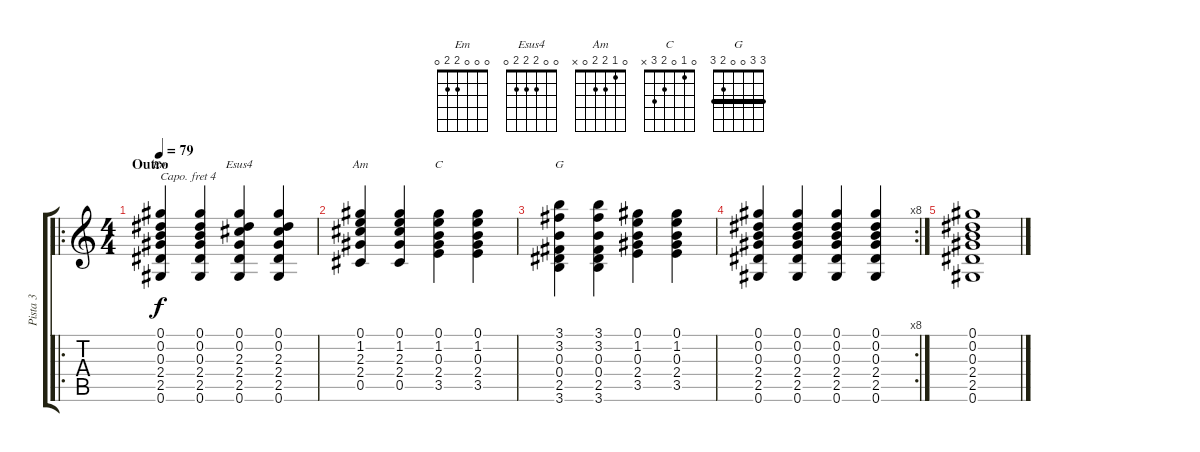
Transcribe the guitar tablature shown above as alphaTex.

\track ("Pista 3" "Pista 3") {instrument electricguitarjazz}
\staff {score tabs}
\capo 4
\tuning (E4 B3 G3 D3 A2 E2) {hide}
\chord ("Em" 0 0 0 2 2 0)
\chord ("Esus4" 0 0 2 2 2 0)
\chord ("Am" 0 1 2 2 0 x)
\chord ("C" 0 1 0 2 3 x)
\chord ("G" 3 3 0 0 2 3) {barre 3}
\ro
\ts (4 4)
\section ("" "Outro")
\tempo 79
\clef g2
\ks c
(0.1 0.2 0.3 2.4 2.5 0.6).4{ch "Em" dy f} (0.1 0.2 0.3 2.4 2.5 0.6).4 (0.1 0.2 2.3 2.4 2.5 0.6).4{ch "Esus4"} (0.1 0.2 2.3 2.4 2.5 0.6).4 |
(0.1 1.2 2.3 2.4 0.5).4{ch "Am"} (0.1 1.2 2.3 2.4 0.5).4 (0.1 1.2 0.3 2.4 3.5).4{ch "C"} (0.1 1.2 0.3 2.4 3.5).4 |
(3.1 3.2 0.3 0.4 2.5 3.6).4{ch "G"} (3.1 3.2 0.3 0.4 2.5 3.6).4 (0.1 1.2 0.3 2.4 3.5).4 (0.1 1.2 0.3 2.4 3.5).4 |
\rc 8
(0.1 0.2 0.3 2.4 2.5 0.6).4 (0.1 0.2 0.3 2.4 2.5 0.6).4 (0.1 0.2 0.3 2.4 2.5 0.6).4 (0.1 0.2 0.3 2.4 2.5 0.6).4 |
(0.1 0.2 0.3 2.4 2.5 0.6).1
